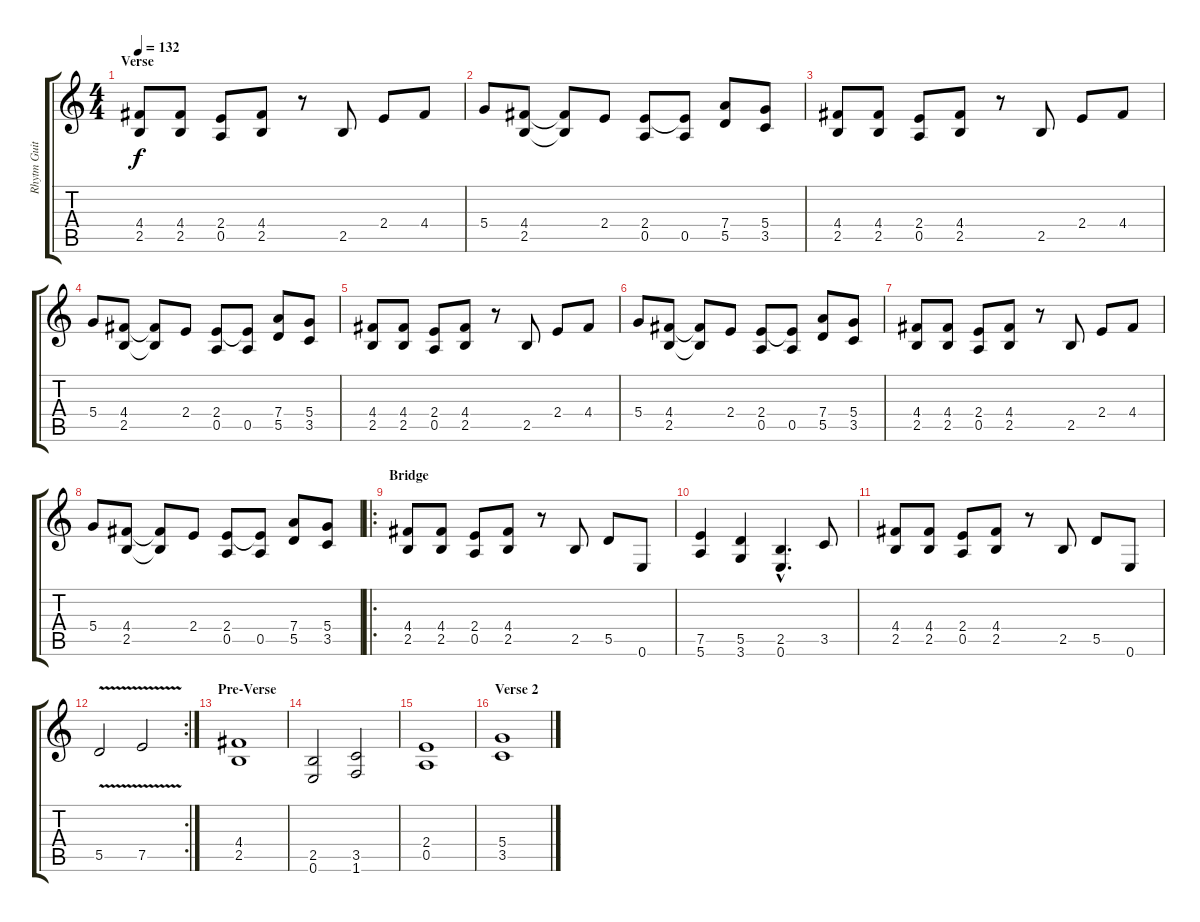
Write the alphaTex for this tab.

\track ("Rhytm Guitar" "Rhytm Guit") {instrument distortionguitar}
\staff {score tabs}
\tuning (E4 B3 G3 D3 A2 E2) {hide}
\ts (4 4)
\section ("" "Verse")
\tempo 132
\clef g2
\ks c
(4.4 2.5).8{dy f} (4.4 2.5).8 (2.4 0.5).8 (4.4 2.5).8 r.8 2.5.8 2.4.8 4.4.8 |
5.4.8 (4.4 2.5).8 (4.4{t} 2.5{t}).8 2.4.8 (2.4 0.5).8 (2.4{t} 0.5).8 (7.4 5.5).8 (5.4 3.5).8 |
(4.4 2.5).8 (4.4 2.5).8 (2.4 0.5).8 (4.4 2.5).8 r.8 2.5.8 2.4.8 4.4.8 |
5.4.8 (4.4 2.5).8 (4.4{t} 2.5{t}).8 2.4.8 (2.4 0.5).8 (2.4{t} 0.5).8 (7.4 5.5).8 (5.4 3.5).8 |
(4.4 2.5).8 (4.4 2.5).8 (2.4 0.5).8 (4.4 2.5).8 r.8 2.5.8 2.4.8 4.4.8 |
5.4.8 (4.4 2.5).8 (4.4{t} 2.5{t}).8 2.4.8 (2.4 0.5).8 (2.4{t} 0.5).8 (7.4 5.5).8 (5.4 3.5).8 |
(4.4 2.5).8 (4.4 2.5).8 (2.4 0.5).8 (4.4 2.5).8 r.8 2.5.8 2.4.8 4.4.8 |
5.4.8 (4.4 2.5).8 (4.4{t} 2.5{t}).8 2.4.8 (2.4 0.5).8 (2.4{t} 0.5).8 (7.4 5.5).8 (5.4 3.5).8 |
\ro
\section ("" "Bridge")
(4.4 2.5).8 (4.4 2.5).8 (2.4 0.5).8 (4.4 2.5).8 r.8 2.5.8 5.5.8 0.6.8 |
(7.5 5.6).4 (5.5 3.6).4 (2.5{hac} 0.6{hac}).4{d} 3.5.8 |
(4.4 2.5).8 (4.4 2.5).8 (2.4 0.5).8 (4.4 2.5).8 r.8 2.5.8 5.5.8 0.6.8 |
\rc 2
5.5{v}.2 7.5{v}.2 |
\section ("" "Pre-Verse")
(4.4 2.5).1 |
(2.5 0.6).2 (3.5 1.6).2 |
(2.4 0.5).1 |
\section ("" "Verse 2")
(5.4 3.5).1
